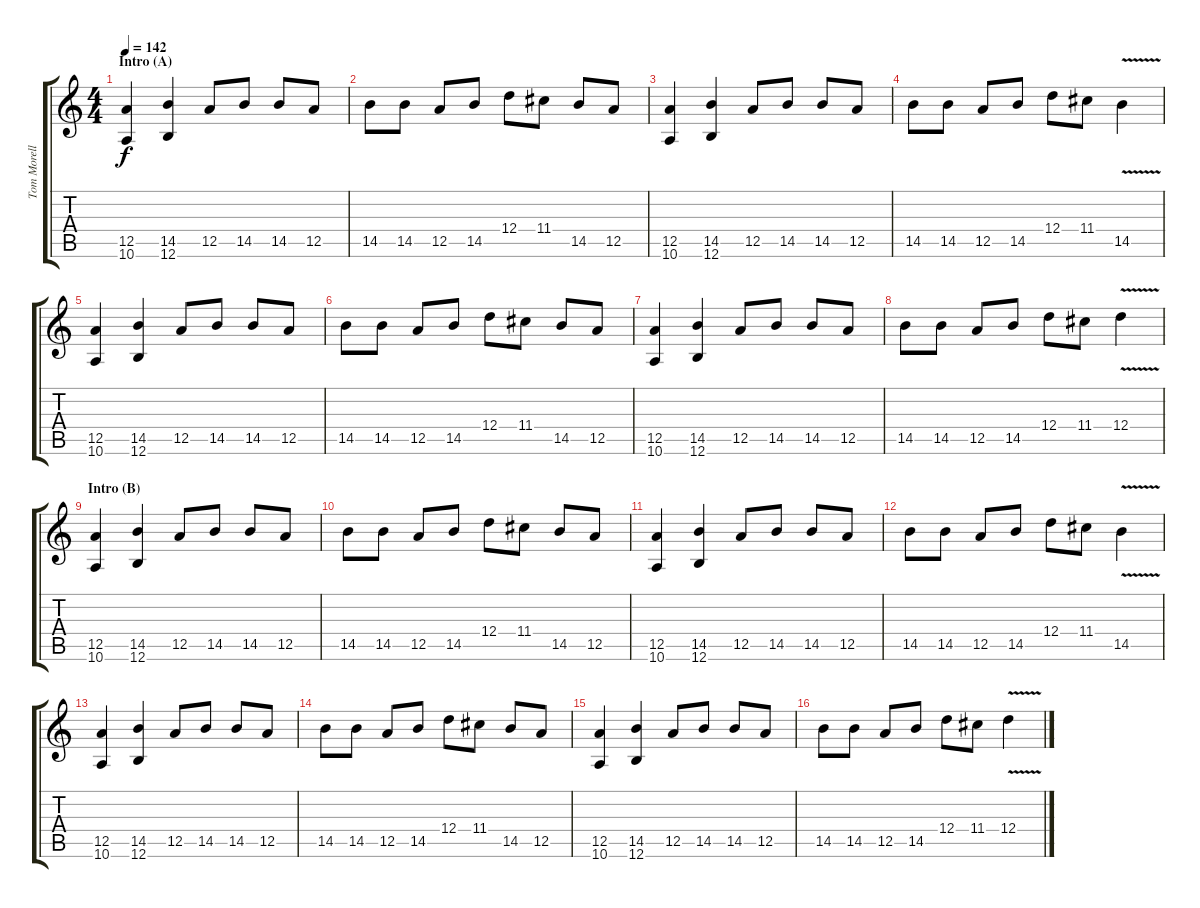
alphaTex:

\track ("Tom Morello" "Tom Morell") {instrument distortionguitar}
\staff {score tabs}
\tuning (E4 B3 G3 D3 A2 B1) {hide}
\ts (4 4)
\section ("" "Intro (A)")
\tempo 142
\clef g2
\ks c
(12.5 10.6).4{dy f instrument distortionguitar} (14.5 12.6).4 12.5.8 14.5.8 14.5.8 12.5.8 |
14.5.8 14.5.8 12.5.8 14.5.8 12.4.8 11.4.8 14.5.8 12.5.8 |
(12.5 10.6).4 (14.5 12.6).4 12.5.8 14.5.8 14.5.8 12.5.8 |
14.5.8 14.5.8 12.5.8 14.5.8 12.4.8 11.4.8 14.5{v}.4 |
(12.5 10.6).4 (14.5 12.6).4 12.5.8 14.5.8 14.5.8 12.5.8 |
14.5.8 14.5.8 12.5.8 14.5.8 12.4.8 11.4.8 14.5.8 12.5.8 |
(12.5 10.6).4 (14.5 12.6).4 12.5.8 14.5.8 14.5.8 12.5.8 |
14.5.8 14.5.8 12.5.8 14.5.8 12.4.8 11.4.8 12.4{v}.4 |
\section ("" "Intro (B)")
(12.5 10.6).4 (14.5 12.6).4 12.5.8 14.5.8 14.5.8 12.5.8 |
14.5.8 14.5.8 12.5.8 14.5.8 12.4.8 11.4.8 14.5.8 12.5.8 |
(12.5 10.6).4 (14.5 12.6).4 12.5.8 14.5.8 14.5.8 12.5.8 |
14.5.8 14.5.8 12.5.8 14.5.8 12.4.8 11.4.8 14.5{v}.4 |
(12.5 10.6).4 (14.5 12.6).4 12.5.8 14.5.8 14.5.8 12.5.8 |
14.5.8 14.5.8 12.5.8 14.5.8 12.4.8 11.4.8 14.5.8 12.5.8 |
(12.5 10.6).4 (14.5 12.6).4 12.5.8 14.5.8 14.5.8 12.5.8 |
14.5.8 14.5.8 12.5.8 14.5.8 12.4.8 11.4.8 12.4{v}.4
